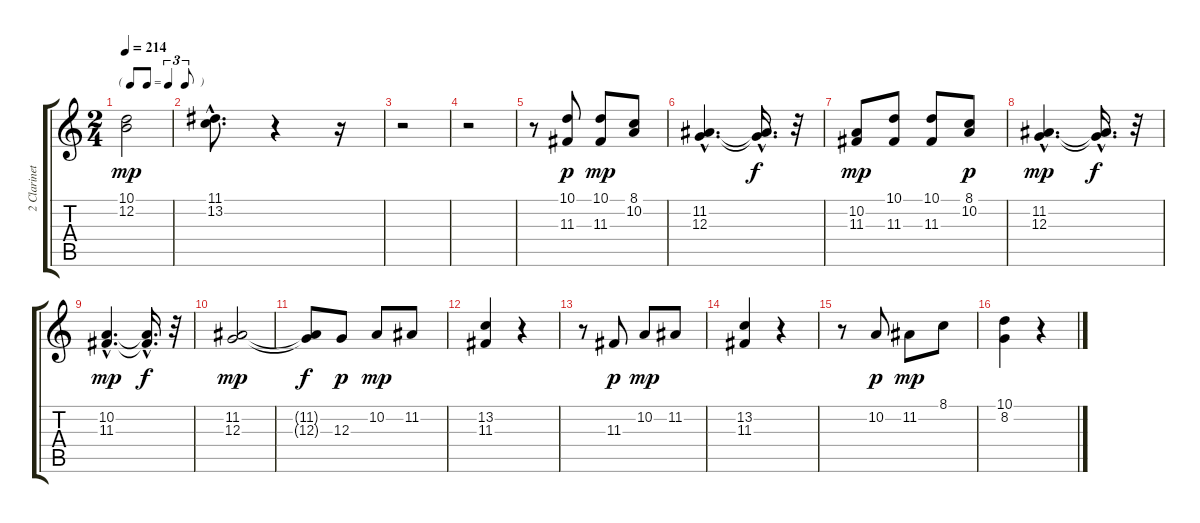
\track ("2 Clarinets in Bb" "2 Clarinet") {instrument clarinet}
\staff {score tabs}
\tuning (E4 B3 G3 D3 A2 E2) {hide}
\ts (2 4)
\tf triplet8th
\tempo 214
\clef g2
\ks c
(10.1 12.2).2{dy mp} |
(11.1{hac} 13.2{hac}).8{d} r.4 r.16 |
r.2 |
r.2 |
r.8 (10.1 11.3).8{dy p} (10.1 11.3).8{dy mp} (8.1 10.2).8 |
(11.2{hac} 12.3{hac}).4{d} (11.2{hac t} 12.3{hac t}).16{d dy f} r.32 |
(10.2 11.3).8{dy mp} (10.1 11.3).8 (10.1 11.3).8 (8.1 10.2).8{dy p} |
(11.2{hac} 12.3{hac}).4{d dy mp} (11.2{hac t} 12.3{hac t}).16{d dy f} r.32 |
(10.2{hac} 11.3{hac}).4{d dy mp} (10.2{hac t} 11.3{hac t}).16{d dy f} r.32 |
(11.2 12.3).2{dy mp} |
(11.2{t} 12.3{t}).8{dy f} 12.3.8{dy p} 10.2.8{dy mp} 11.2.8 |
(13.2 11.3).4 r.4 |
r.8 11.3.8{dy p} 10.2.8{dy mp} 11.2.8 |
(13.2 11.3).4 r.4 |
r.8 10.2.8{dy p} 11.2.8{dy mp} 8.1.8 |
(10.1 8.2).4 r.4
